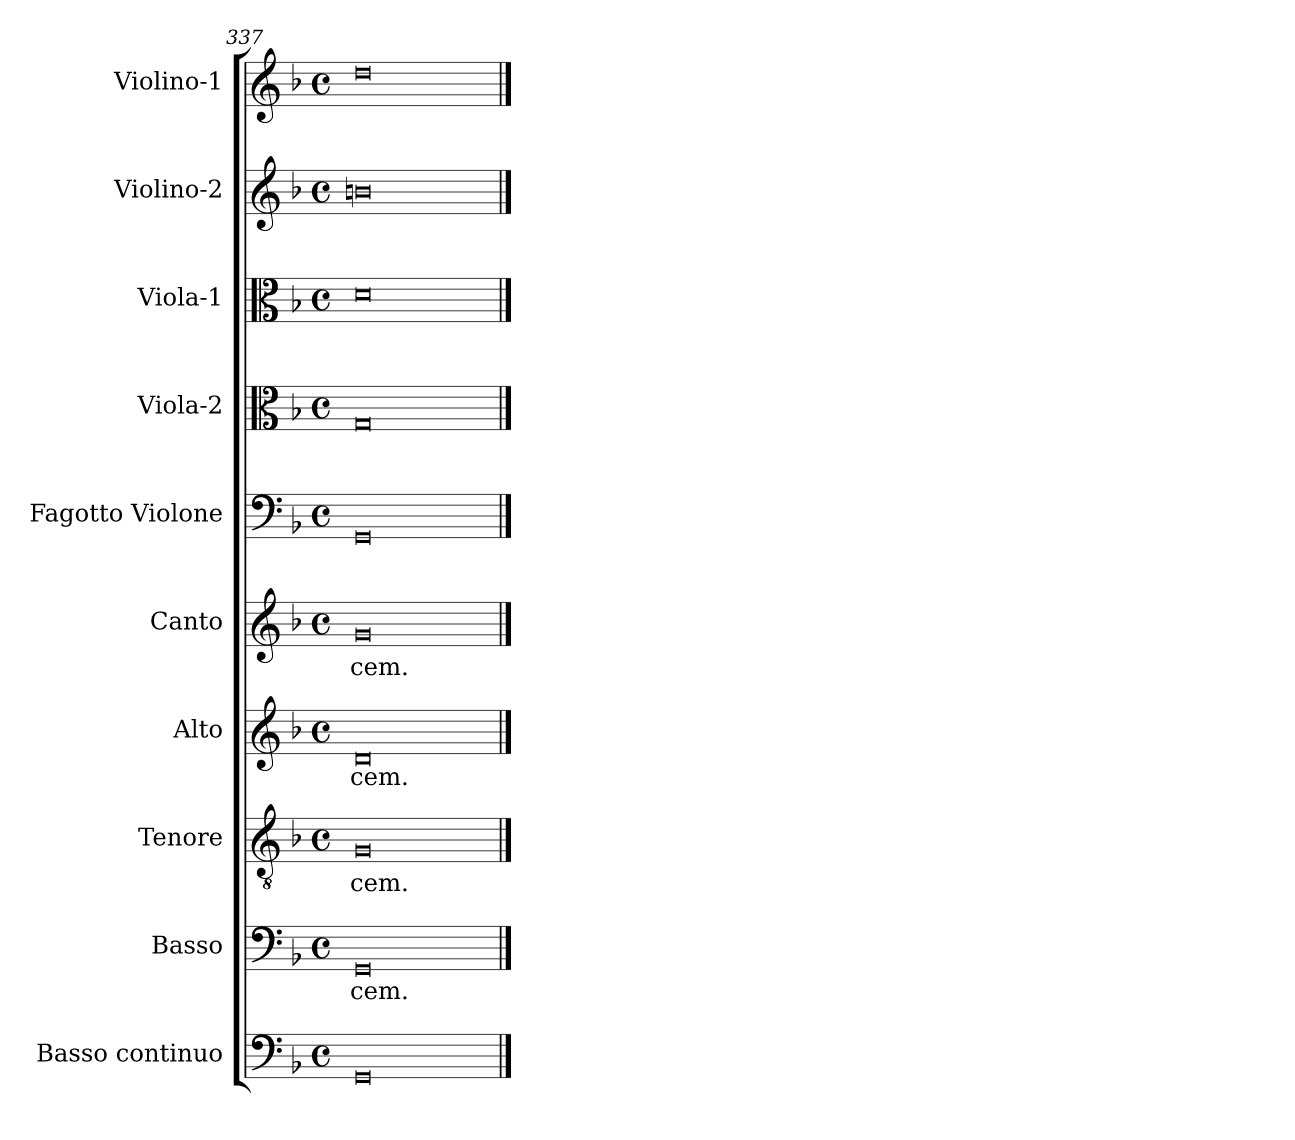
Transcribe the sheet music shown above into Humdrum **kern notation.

**kern	**kern	**text	**kern	**text	**kern	**text	**kern	**text	**kern	**kern	**kern	**kern	**kern
*part10	*part9	*part9	*part8	*part8	*part7	*part7	*part6	*part6	*part5	*part4	*part3	*part2	*part1
*staff10	*staff9	*staff9	*staff8	*staff8	*staff7	*staff7	*staff6	*staff6	*staff5	*staff4	*staff3	*staff2	*staff1
*I"Basso continuo	*I"Basso	*	*I"Tenore	*	*I"Alto	*	*I"Canto	*	*I"Fagotto Violone	*I"Viola-2	*I"Viola-1	*I"Violino-2	*I"Violino-1
*clefF4	*clefF4	*	*clefGv2	*	*clefG2	*	*clefG2	*	*clefF4	*clefC3	*clefC3	*clefG2	*clefG2
*k[b-]	*k[b-]	*	*k[b-]	*	*k[b-]	*	*k[b-]	*	*k[b-]	*k[b-]	*k[b-]	*k[b-]	*k[b-]
*F:	*F:	*	*F:	*	*F:	*	*F:	*	*F:	*F:	*F:	*F:	*F:
*M4/4	*M4/4	*	*M4/4	*	*M4/4	*	*M4/4	*	*M4/4	*M4/4	*M4/4	*M4/4	*M4/4
*met(c)	*met(c)	*	*met(c)	*	*met(c)	*	*met(c)	*	*met(c)	*met(c)	*met(c)	*met(c)	*met(c)
=337	=337	=337	=337	=337	=337	=337	=337	=337	=337	=337	=337	=337	=337
!	!	!LO:LY:b	!	!	!	!	!	!	!	!	!	!	!
!	!	!	!	!LO:LY:b	!	!	!	!	!	!	!	!	!
!	!	!	!	!	!	!LO:LY:b	!	!	!	!	!	!	!
!	!	!	!	!	!	!	!	!LO:LY:b	!	!	!	!	!
0GG	0GG	-cem.	0G	-cem.	0d	-cem.	0g	-cem.	0GG	0G	0d	0bn	0dd
==	==	==	==	==	==	==	==	==	==	==	==	==	==
*-	*-	*-	*-	*-	*-	*-	*-	*-	*-	*-	*-	*-	*-
